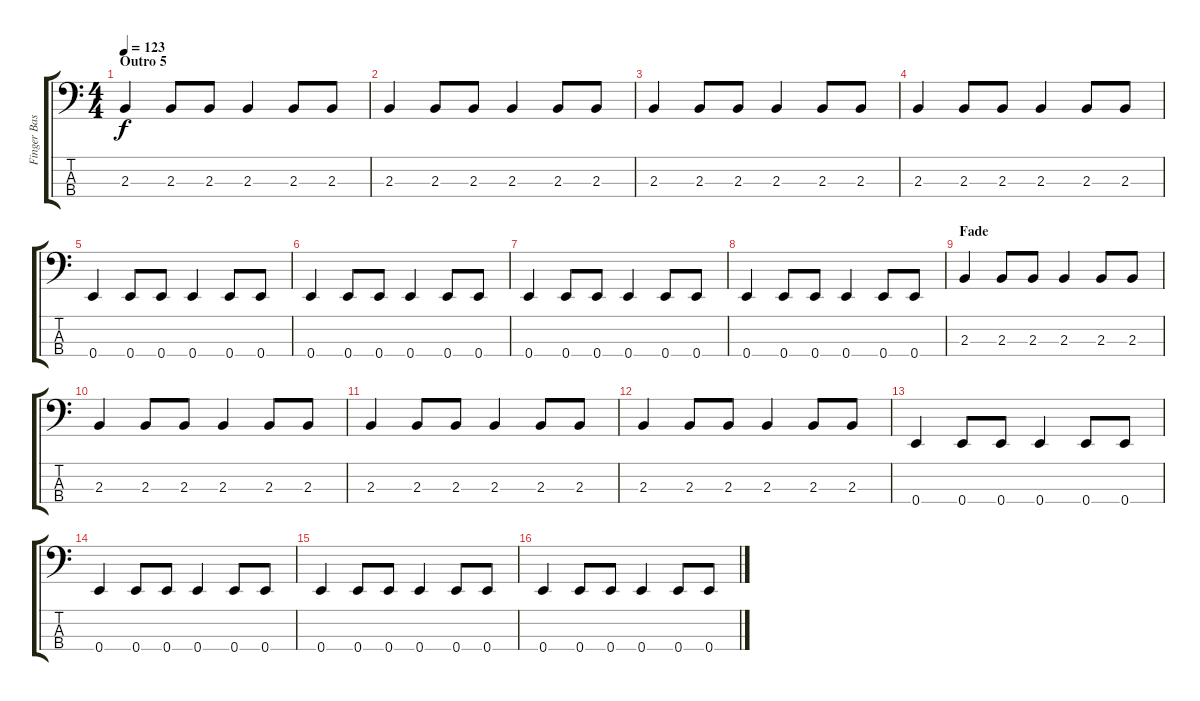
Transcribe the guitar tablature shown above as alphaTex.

\track ("Finger Bass" "Finger Bas") {instrument electricbassfinger}
\staff {score tabs}
\tuning (G2 D2 A1 E1) {hide}
\ts (4 4)
\section ("" "Outro 5")
\tempo 123
\clef f4
\ks c
2.3.4{dy f} 2.3.8 2.3.8 2.3.4 2.3.8 2.3.8 |
2.3.4 2.3.8 2.3.8 2.3.4 2.3.8 2.3.8 |
2.3.4 2.3.8 2.3.8 2.3.4 2.3.8 2.3.8 |
2.3.4 2.3.8 2.3.8 2.3.4 2.3.8 2.3.8 |
0.4.4 0.4.8 0.4.8 0.4.4 0.4.8 0.4.8 |
0.4.4 0.4.8 0.4.8 0.4.4 0.4.8 0.4.8 |
0.4.4 0.4.8 0.4.8 0.4.4 0.4.8 0.4.8 |
0.4.4 0.4.8 0.4.8 0.4.4 0.4.8 0.4.8 |
\section ("" "Fade")
2.3.4{volume 13} 2.3.8 2.3.8 2.3.4 2.3.8 2.3.8 |
2.3.4 2.3.8 2.3.8 2.3.4 2.3.8 2.3.8 |
2.3.4 2.3.8 2.3.8 2.3.4 2.3.8 2.3.8 |
2.3.4 2.3.8 2.3.8 2.3.4 2.3.8 2.3.8 |
0.4.4 0.4.8 0.4.8 0.4.4 0.4.8 0.4.8 |
0.4.4 0.4.8 0.4.8 0.4.4 0.4.8 0.4.8 |
0.4.4 0.4.8 0.4.8 0.4.4 0.4.8 0.4.8 |
0.4.4 0.4.8 0.4.8 0.4.4 0.4.8 0.4.8
